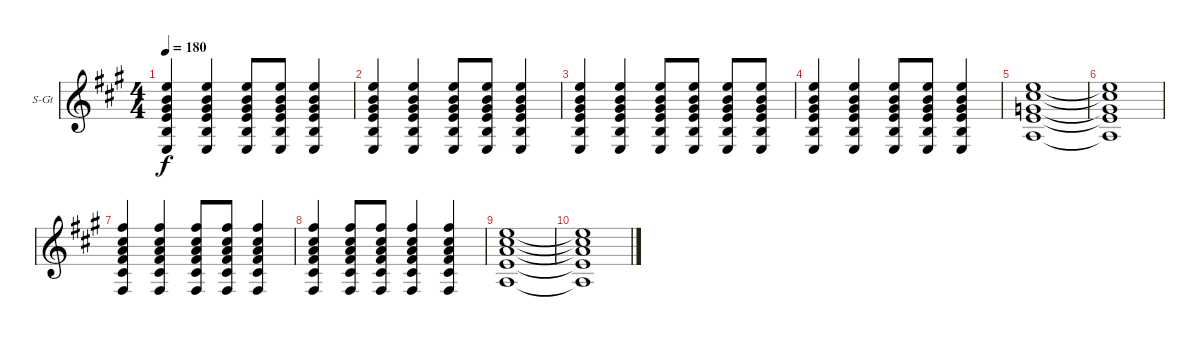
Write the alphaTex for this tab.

\bracketExtendMode groupsimilarinstruments
\firstSystemTrackNameOrientation horizontal
\otherSystemsTrackNameOrientation horizontal
\track ("12 string" "S-Gt") {instrument acousticguitarsteel}
\staff {score}
\tuning (E4 B3 G3 D3 A2 E2)
\ts (4 4)
\tempo 180
\clef g2
\ks a
(0.1 0.2 1.3 2.4 2.5 0.6).4{dy f} (0.1 0.2 1.3 2.4 2.5 0.6).4 (0.1 0.2 1.3 2.4 2.5 0.6).8 (0.1 0.2 1.3 2.4 2.5 0.6).8 (0.1 0.2 1.3 2.4 2.5 0.6).4 |
(0.1 0.2 1.3 2.4 2.5 0.6).4 (0.1 0.2 1.3 2.4 2.5 0.6).4 (0.1 0.2 1.3 2.4 2.5 0.6).8 (0.1 0.2 1.3 2.4 2.5 0.6).8 (0.1 0.2 1.3 2.4 2.5 0.6).4 |
(0.1 0.2 1.3 2.4 2.5 0.6).4 (0.1 0.2 1.3 2.4 2.5 0.6).4 (0.1 0.2 1.3 2.4 2.5 0.6).8 (0.1 0.2 1.3 2.4 2.5 0.6).8 (0.1 0.2 1.3 2.4 2.5 0.6).8 (0.1 0.2 1.3 2.4 2.5 0.6).8 |
(0.1 0.2 1.3 2.4 2.5 0.6).4 (0.1 0.2 1.3 2.4 2.5 0.6).4 (0.1 0.2 1.3 2.4 2.5 0.6).8 (0.1 0.2 1.3 2.4 2.5 0.6).8 (0.1 0.2 1.3 2.4 2.5 0.6).4 |
(0.1 2.2 0.3 2.4 0.5).1 |
(0.1{t} 2.2{t} 0.3{t} 2.4{t} 0.5{t}).1 |
(2.1 2.2 2.3 4.4 4.5 2.6).4 (2.1 2.2 2.3 4.4 4.5 2.6).4 (2.1 2.2 2.3 4.4 4.5 2.6).8 (2.1 2.2 2.3 4.4 4.5 2.6).8 (2.1 2.2 2.3 4.4 4.5 2.6).4 |
(2.1 2.2 2.3 4.4 4.5 2.6).4 (2.1 2.2 2.3 4.4 4.5 2.6).8 (2.1 2.2 2.3 4.4 4.5 2.6).8 (2.1 2.2 2.3 4.4 4.5 2.6).4 (2.1 2.2 2.3 4.4 4.5 2.6).4 |
(0.1 2.2 2.3 2.4 0.5).1 |
(0.1{t} 2.2{t} 2.3{t} 2.4{t} 0.5{t}).1
